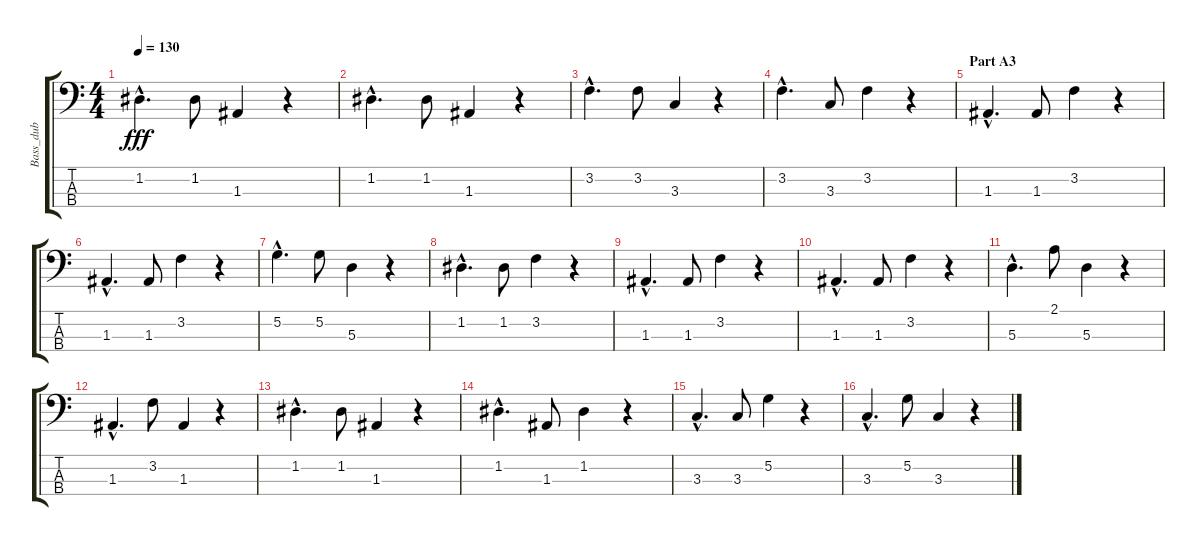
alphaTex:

\track ("Bass_dub" "Bass_dub") {instrument acousticbass}
\staff {score tabs}
\tuning (G2 D2 A1 E1) {hide}
\ts (4 4)
\tempo 130
\clef f4
\ks c
1.2{hac}.4{d dy fff} 1.2.8 1.3.4 r.4 |
1.2{hac}.4{d} 1.2.8 1.3.4 r.4 |
3.2{hac}.4{d} 3.2.8 3.3.4 r.4 |
3.2{hac}.4{d} 3.3.8 3.2.4 r.4 |
\section ("" "Part A3")
1.3{hac}.4{d} 1.3.8 3.2.4 r.4 |
1.3{hac}.4{d} 1.3.8 3.2.4 r.4 |
5.2{hac}.4{d} 5.2.8 5.3.4 r.4 |
1.2{hac}.4{d} 1.2.8 3.2.4 r.4 |
1.3{hac}.4{d} 1.3.8 3.2.4 r.4 |
1.3{hac}.4{d} 1.3.8 3.2.4 r.4 |
5.3{hac}.4{d} 2.1.8 5.3.4 r.4 |
1.3{hac}.4{d} 3.2.8 1.3.4 r.4 |
1.2{hac}.4{d} 1.2.8 1.3.4 r.4 |
1.2{hac}.4{d} 1.3.8 1.2.4 r.4 |
3.3{hac}.4{d} 3.3.8 5.2.4 r.4 |
3.3{hac}.4{d} 5.2.8 3.3.4 r.4
